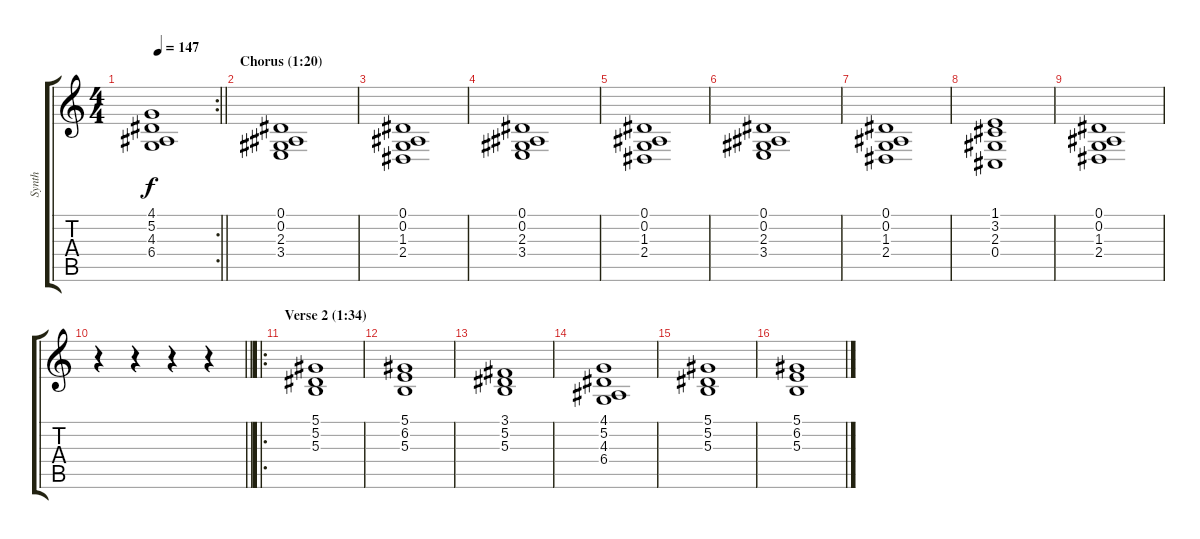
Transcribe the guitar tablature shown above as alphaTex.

\track ("Synth" "Synth") {instrument stringensemble1}
\staff {score tabs}
\tuning (Eb4 Bb3 Gb3 Db3 Ab2 Eb2) {hide}
\rc 2
\ts (4 4)
\tempo 147
\clef g2
\barLineRight lightlight
\ks c
(4.1 5.2 4.3 6.4).1{dy f} |
\section ("" "Chorus (1:20)")
(0.1 0.2 2.3 3.4).1 |
(0.1 0.2 1.3 2.4).1 |
(0.1 0.2 2.3 3.4).1 |
(0.1 0.2 1.3 2.4).1 |
(0.1 0.2 2.3 3.4).1 |
(0.1 0.2 1.3 2.4).1 |
(1.1 3.2 2.3 0.4).1 |
(0.1 0.2 1.3 2.4).1 |
\barLineRight lightlight
r.4 r.4 r.4 r.4 |
\ro
\section ("" "Verse 2 (1:34)")
(5.1 5.2 5.3).1 |
(5.1 6.2 5.3).1 |
(3.1 5.2 5.3).1 |
(4.1 5.2 4.3 6.4).1 |
(5.1 5.2 5.3).1 |
(5.1 6.2 5.3).1
